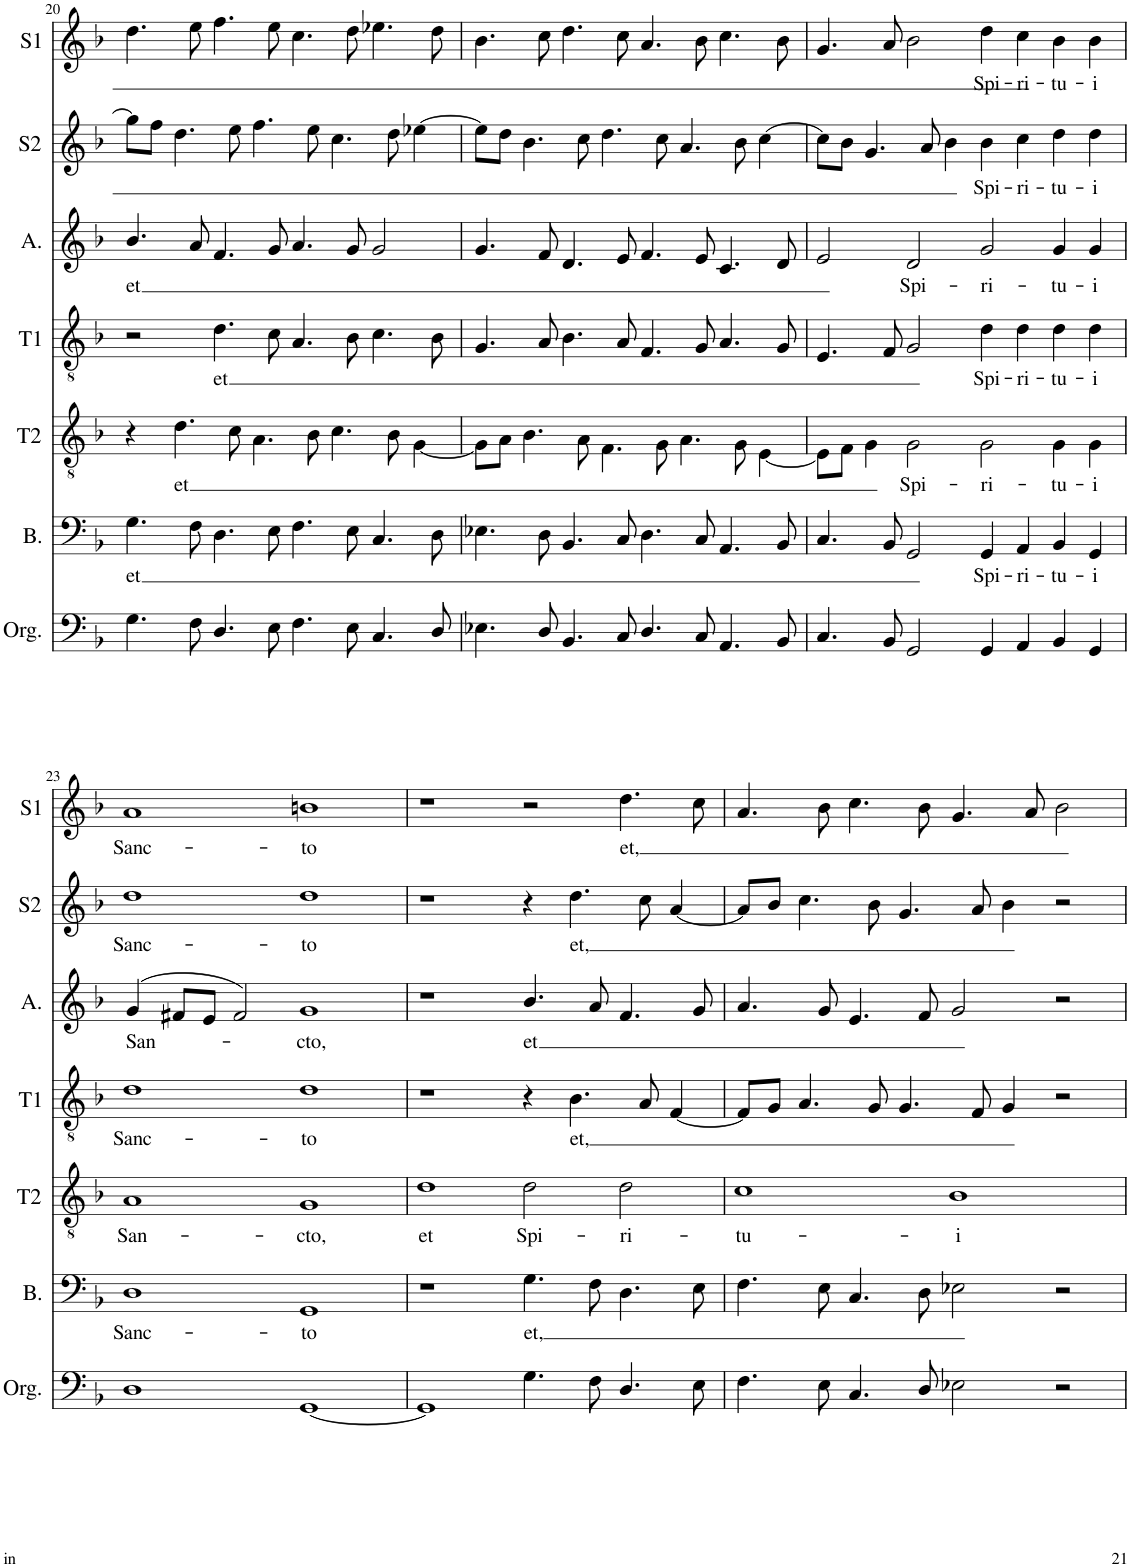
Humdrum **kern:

**kern	**kern	**text	**kern	**text	**kern	**text	**kern	**text	**kern	**text	**kern	**text
*part7	*part6	*part6	*part5	*part5	*part4	*part4	*part3	*part3	*part2	*part2	*part1	*part1
*staff7	*staff6	*staff6	*staff5	*staff5	*staff4	*staff4	*staff3	*staff3	*staff2	*staff2	*staff1	*staff1
*I"Orgue	*I"Basse	*	*I"Ténor 2	*	*I"Ténor 1	*	*I"Alto	*	*I"Soprano 2	*	*I"Soprano 1	*
*I'Org.	*I'B.	*	*I'T2	*	*I'T1	*	*I'A.	*	*I'S2	*	*I'S1	*
!!LO:PB:g=z
*clefF4	*clefF4	*	*clefGv2	*	*clefGv2	*	*clefG2	*	*clefG2	*	*clefG2	*
*k[b-]	*k[b-]	*	*k[b-]	*	*k[b-]	*	*k[b-]	*	*k[b-]	*	*k[b-]	*
*M4/2	*M4/2	*	*M4/2	*	*M4/2	*	*M4/2	*	*M4/2	*	*M4/2	*
=20	=20	=20	=20	=20	=20	=20	=20	=20	=20	=20	=20	=20
!	!	!LO:LY:b	!	!	!	!	!	!LO:LY:b	!	!	!	!
4.G\	4.G\	et	4r	.	2r	.	4.b-/	et	8gg\L]	.	4.dd\	.
.	.	.	.	.	.	.	.	.	8ff\J	.	.	.
!	!	!	!	!LO:LY:b	!	!	!	!	!	!	!	!
.	.	.	4.d\	et	.	.	.	.	4.dd\	.	.	.
8F\	8F\	.	.	.	.	.	8a/	.	.	.	8ee\	.
!	!	!	!	!	!	!LO:LY:b	!	!	!	!	!	!
4.D/	4.D\	.	.	.	4.d\	et	4.f/	.	.	.	4.ff\	.
.	.	.	8c\	.	.	.	.	.	8ee\	.	.	.
.	.	.	4.A\	.	.	.	.	.	4.ff\	.	.	.
8E\	8E\	.	.	.	8c\	.	8g/	.	.	.	8ee\	.
4.F\	4.F\	.	.	.	4.A/	.	4.a/	.	.	.	4.cc\	.
.	.	.	8B-\	.	.	.	.	.	8ee\	.	.	.
.	.	.	4.c\	.	.	.	.	.	4.cc\	.	.	.
8E\	8E\	.	.	.	8B-\	.	8g/	.	.	.	8dd\	.
4.C/	4.C/	.	.	.	4.c\	.	2g/	.	.	.	4.ee-X\	.
.	.	.	8B-\	.	.	.	.	.	8dd\	.	.	.
.	.	.	[<4G\	.	.	.	.	.	[4ee-X\	.	.	.
8D/	8D\	.	.	.	8B-\	.	.	.	.	.	8dd\	.
=21	=21	=21	=21	=21	=21	=21	=21	=21	=21	=21	=21	=21
4.E-X\	4.E-X\	.	8G\L]	.	4.G/	.	4.g/	.	8ee-\L]	.	4.b-\	.
.	.	.	8A\J	.	.	.	.	.	8dd\J	.	.	.
.	.	.	4.B-\	.	.	.	.	.	4.b-\	.	.	.
8D/	8D\	.	.	.	8A/	.	8f/	.	.	.	8cc\	.
4.BB-/	4.BB-/	.	.	.	4.B-\	.	4.d/	.	.	.	4.dd\	.
.	.	.	8A\	.	.	.	.	.	8cc\	.	.	.
.	.	.	4.F\	.	.	.	.	.	4.dd\	.	.	.
8C/	8C/	.	.	.	8A/	.	8e/	.	.	.	8cc\	.
4.D/	4.D\	.	.	.	4.F/	.	4.f/	.	.	.	4.a/	.
.	.	.	8G\	.	.	.	.	.	8cc\	.	.	.
.	.	.	4.A\	.	.	.	.	.	4.a/	.	.	.
8C/	8C/	.	.	.	8G/	.	8e/	.	.	.	8b-\	.
4.AA/	4.AA/	.	.	.	4.A/	.	4.c/	.	.	.	4.cc\	.
.	.	.	8G\	.	.	.	.	.	8b-\	.	.	.
.	.	.	[<4E\	.	.	.	.	.	[4cc\	.	.	.
8BB-/	8BB-/	.	.	.	8G/	.	8d/	.	.	.	8b-\	.
=22	=22	=22	=22	=22	=22	=22	=22	=22	=22	=22	=22	=22
4.C/	4.C/	.	8E\L]	.	4.E/	.	2e/	.	8cc\L]	.	4.g/	.
.	.	.	8F\J	.	.	.	.	.	8b-\J	.	.	.
.	.	.	4G\	.	.	.	.	.	4.g/	.	.	.
8BB-/	8BB-/	.	.	.	8F/	.	.	.	.	.	8a/	.
!	!	!	!	!LO:LY:b	!	!	!	!LO:LY:b	!	!	!	!
2GG/	2GG/	.	2G\	Spi-	2G/	.	2d/	Spi-	.	.	2b-\	.
.	.	.	.	.	.	.	.	.	8a/	.	.	.
.	.	.	.	.	.	.	.	.	4b-\	.	.	.
!	!	!LO:LY:b	!	!LO:LY:b	!	!LO:LY:b	!	!LO:LY:b	!	!LO:LY:b	!	!LO:LY:b
4GG/	4GG/	Spi-	2G\	-ri-	4d\	Spi-	2g/	-ri-	4b-\	Spi-	4dd\	Spi-
!	!	!LO:LY:b	!	!	!	!LO:LY:b	!	!	!	!LO:LY:b	!	!LO:LY:b
4AA/	4AA/	-ri-	.	.	4d\	-ri-	.	.	4cc\	-ri-	4cc\	-ri-
!	!	!LO:LY:b	!	!LO:LY:b	!	!LO:LY:b	!	!LO:LY:b	!	!LO:LY:b	!	!LO:LY:b
4BB-/	4BB-/	-tu-	4G\	-tu-	4d\	-tu-	4g/	-tu-	4dd\	-tu-	4b-\	-tu-
!	!	!LO:LY:b	!	!LO:LY:b	!	!LO:LY:b	!	!LO:LY:b	!	!LO:LY:b	!	!LO:LY:b
4GG/	4GG/	-i	4G\	-i	4d\	-i	4g/	-i	4dd\	-i	4b-\	-i
!!LO:LB:g=z
=23	=23	=23	=23	=23	=23	=23	=23	=23	=23	=23	=23	=23
!	!	!LO:LY:b	!	!LO:LY:b	!	!LO:LY:b	!	!LO:LY:b	!	!LO:LY:b	!	!LO:LY:b
1D	1D	Sanc-	1A	San-	1d	Sanc-	(>4g/	San-	1dd	Sanc-	1a	Sanc-
.	.	.	.	.	.	.	8f#X/L	.	.	.	.	.
.	.	.	.	.	.	.	8e/J	.	.	.	.	.
.	.	.	.	.	.	.	2f#/)	.	.	.	.	.
!	!	!LO:LY:b	!	!LO:LY:b	!	!LO:LY:b	!	!LO:LY:b	!	!LO:LY:b	!	!LO:LY:b
[<1GG	1GG	-to	1G	-cto,	1d	-to	1g	-cto,	1dd	-to	1bn	-to
=24	=24	=24	=24	=24	=24	=24	=24	=24	=24	=24	=24	=24
!	!	!	!	!LO:LY:b	!	!	!	!	!	!	!	!
1GG]	1r	.	1d	et	1r	.	1r	.	1r	.	1r	.
!	!	!LO:LY:b	!	!LO:LY:b	!	!	!	!LO:LY:b	!	!	!	!
4.G\	4.G\	et,	2d\	Spi-	4r	.	4.b-/	et	4r	.	2r	.
!	!	!	!	!	!	!LO:LY:b	!	!	!	!LO:LY:b	!	!
.	.	.	.	.	4.B-\	et,	.	.	4.dd\	et,	.	.
8F\	8F\	.	.	.	.	.	8a/	.	.	.	.	.
!	!	!	!	!LO:LY:b	!	!	!	!	!	!	!	!LO:LY:b
4.D/	4.D\	.	2d\	-ri-	.	.	4.f/	.	.	.	4.dd\	et,
.	.	.	.	.	8A/	.	.	.	8cc\	.	.	.
.	.	.	.	.	[4F/	.	.	.	[4a/	.	.	.
8E\	8E\	.	.	.	.	.	8g/	.	.	.	8cc\	.
=25	=25	=25	=25	=25	=25	=25	=25	=25	=25	=25	=25	=25
!	!	!	!	!LO:LY:b	!	!	!	!	!	!	!	!
4.F\	4.F\	.	1c	-tu-	8F/L]	.	4.a/	.	8a/L]	.	4.a/	.
.	.	.	.	.	8G/J	.	.	.	8b-/J	.	.	.
.	.	.	.	.	4.A/	.	.	.	4.cc\	.	.	.
8E\	8E\	.	.	.	.	.	8g/	.	.	.	8b-\	.
4.C/	4.C/	.	.	.	.	.	4.e/	.	.	.	4.cc\	.
.	.	.	.	.	8G/	.	.	.	8b-\	.	.	.
.	.	.	.	.	4.G/	.	.	.	4.g/	.	.	.
8D/	8D\	.	.	.	.	.	8f/	.	.	.	8b-\	.
!	!	!	!	!LO:LY:b	!	!	!	!	!	!	!	!
2E-X\	2E-X\	.	1B-	-i	.	.	2g/	.	.	.	4.g/	.
.	.	.	.	.	8F/	.	.	.	8a/	.	.	.
.	.	.	.	.	4G/	.	.	.	4b-\	.	.	.
.	.	.	.	.	.	.	.	.	.	.	8a/	.
2r	2r	.	.	.	2r	.	2r	.	2r	.	2b-\	.
=	=	=	=	=	=	=	=	=	=	=	=	=
*-	*-	*-	*-	*-	*-	*-	*-	*-	*-	*-	*-	*-
